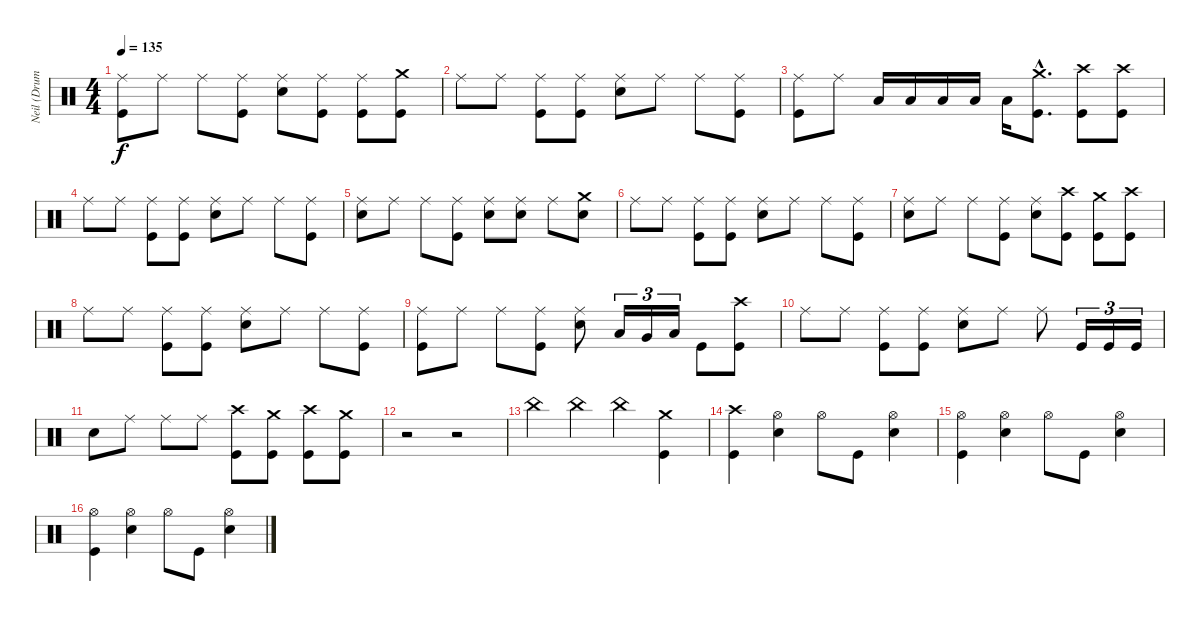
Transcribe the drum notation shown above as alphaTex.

\track ("Neil (Drums)" "Neil (Drum") {instrument percussion}
\staff {score}
\articulation defaults
\ts (4 4)
\tempo 135
\clef neutral
\ks c
("Ride (middle)" "Kick (hit)").8{dy f} "Ride (middle)".8 "Ride (middle)".8 ("Ride (middle)" "Kick (hit)").8 ("Ride (middle)" "Electric Snare (hit)").8 ("Ride (middle)" "Kick (hit)").8 ("Ride (middle)" "Kick (hit)").8 ("Crash medium (hit)" "Kick (hit)").8 |
"Ride (middle)".8 "Ride (middle)".8 ("Ride (middle)" "Kick (hit)").8 ("Ride (middle)" "Kick (hit)").8 ("Ride (middle)" "Electric Snare (hit)").8 "Ride (middle)".8 "Ride (middle)".8 ("Ride (middle)" "Kick (hit)").8 |
("Ride (middle)" "Kick (hit)").8 "Ride (middle)".8 "Low Floor Tom (hit)".16 "Low Floor Tom (hit)".16 "Low Floor Tom (hit)".16 "Low Floor Tom (hit)".16 "Low Floor Tom (hit)".16 ("Crash medium (hit)"{hac} "Kick (hit)"{hac}).8{d} ("Crash high (hit)" "Kick (hit)").8 ("Crash high (hit)" "Kick (hit)").8 |
"Ride (middle)".8 "Ride (middle)".8 ("Ride (middle)" "Kick (hit)").8 ("Ride (middle)" "Kick (hit)").8 ("Ride (middle)" "Electric Snare (hit)").8 "Ride (middle)".8 "Ride (middle)".8 ("Ride (middle)" "Kick (hit)").8 |
("Ride (middle)" "Electric Snare (hit)").8 "Ride (middle)".8 "Ride (middle)".8 ("Ride (middle)" "Kick (hit)").8 ("Ride (middle)" "Electric Snare (hit)").8 ("Ride (middle)" "Electric Snare (hit)").8 "Ride (middle)".8 ("Crash medium (hit)" "Electric Snare (hit)").8 |
"Ride (middle)".8 "Ride (middle)".8 ("Ride (middle)" "Kick (hit)").8 ("Ride (middle)" "Kick (hit)").8 ("Ride (middle)" "Electric Snare (hit)").8 "Ride (middle)".8 "Ride (middle)".8 ("Ride (middle)" "Kick (hit)").8 |
("Ride (middle)" "Electric Snare (hit)").8 "Ride (middle)".8 "Ride (middle)".8 ("Ride (middle)" "Kick (hit)").8 ("Ride (middle)" "Electric Snare (hit)").8 ("Crash high (hit)" "Kick (hit)").8 ("Crash medium (hit)" "Kick (hit)").8 ("Crash high (hit)" "Kick (hit)").8 |
"Ride (middle)".8 "Ride (middle)".8 ("Ride (middle)" "Kick (hit)").8 ("Ride (middle)" "Kick (hit)").8 ("Ride (middle)" "Electric Snare (hit)").8 "Ride (middle)".8 "Ride (middle)".8 ("Ride (middle)" "Kick (hit)").8 |
("Ride (middle)" "Kick (hit)").8 "Ride (middle)".8 "Ride (middle)".8 ("Ride (middle)" "Kick (hit)").8 ("Ride (middle)" "Electric Snare (hit)").8 "Low Floor Tom (hit)".16{tu (3 2)} "Very Low Tom (hit)".16{tu (3 2)} "Low Floor Tom (hit)".16{tu (3 2)} "Kick (hit)".8 ("Crash high (hit)" "Kick (hit)").8 |
"Ride (middle)".8 "Ride (middle)".8 ("Ride (middle)" "Kick (hit)").8 ("Ride (middle)" "Kick (hit)").8 ("Ride (middle)" "Electric Snare (hit)").8 "Ride (middle)".8 "Ride (middle)".8 "Kick (hit)".16{tu (3 2)} "Kick (hit)".16{tu (3 2)} "Kick (hit)".16{tu (3 2)} |
"Electric Snare (hit)".8 "Ride (middle)".8 "Ride (middle)".8 "Ride (middle)".8 ("Crash high (hit)" "Kick (hit)").8 ("Crash medium (hit)" "Kick (hit)").8 ("Crash high (hit)" "Kick (hit)").8 ("Crash medium (hit)" "Kick (hit)").8 |
r.2 r.2 |
"China (hit)".4 "China (hit)".4 "China (hit)".4 ("Crash medium (hit)" "Kick (hit)").4 |
("Crash high (hit)" "Kick (hit)").4 ("Hi-Hat (open)" "Electric Snare (hit)").4 "Hi-Hat (open)".8 "Kick (hit)".8 ("Hi-Hat (open)" "Electric Snare (hit)").4 |
("Hi-Hat (open)" "Kick (hit)").4 ("Hi-Hat (open)" "Electric Snare (hit)").4 "Hi-Hat (open)".8 "Kick (hit)".8 ("Hi-Hat (open)" "Electric Snare (hit)").4 |
("Hi-Hat (open)" "Kick (hit)").4 ("Hi-Hat (open)" "Electric Snare (hit)").4 "Hi-Hat (open)".8 "Kick (hit)".8 ("Hi-Hat (open)" "Electric Snare (hit)").4
